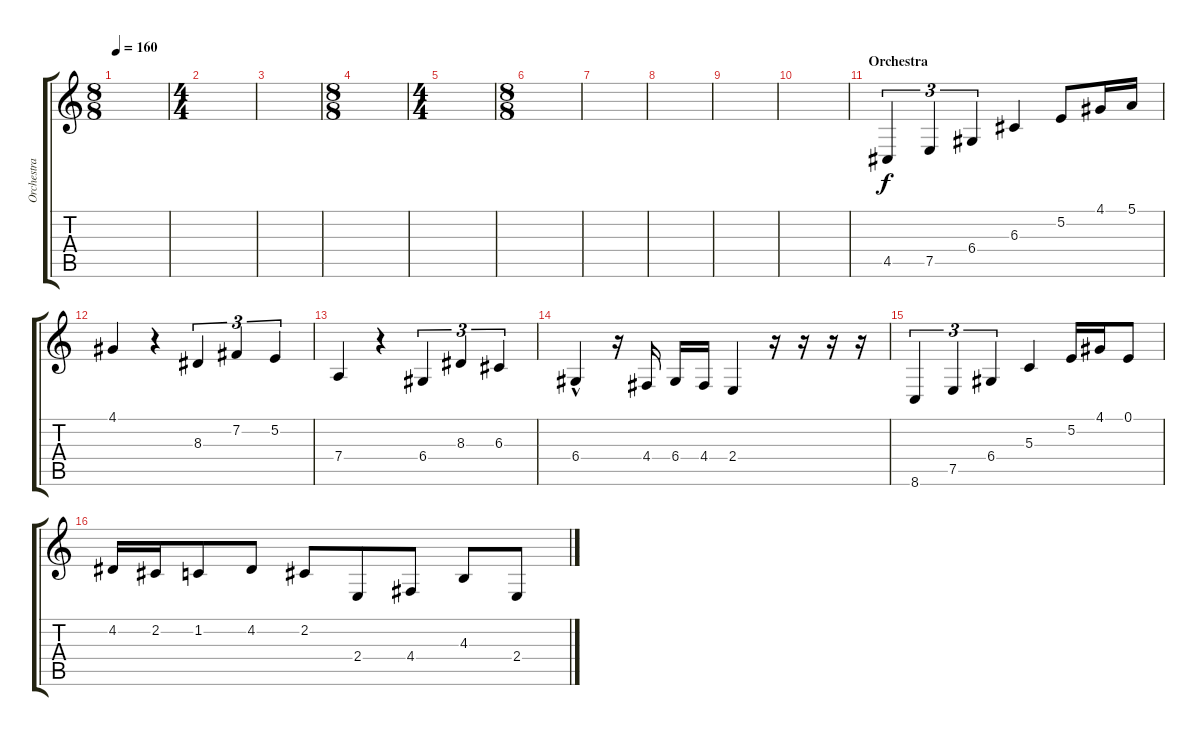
\track ("Orchestra 2" "Orchestra ") {instrument flute}
\staff {score tabs}
\tuning (E4 B3 G3 D3 A2 E2) {hide}
\ts (8 8)
\tempo 160
\clef g2
\ks c
|
\ts (4 4)
|
|
\ts (8 8)
|
\ts (4 4)
|
\ts (8 8)
|
|
|
|
|
\section ("" "Orchestra")
4.5.4{tu (3 2) instrument orchestralharp} 7.5.4{tu (3 2)} 6.4.4{tu (3 2)} 6.3.4 5.2.8 4.1.16 5.1.16 |
4.1.4 r.4 8.3.4{tu (3 2)} 7.2.4{tu (3 2)} 5.2.4{tu (3 2)} |
7.4.4 r.4 6.4.4{tu (3 2)} 8.3.4{tu (3 2)} 6.3.4{tu (3 2)} |
6.4{hac}.4 r.16 4.4.16 6.4.16 4.4.16 2.4.4 r.16 r.16 r.16 r.16 |
8.6.4{tu (3 2)} 7.5.4{tu (3 2)} 6.4.4{tu (3 2)} 5.3.4 5.2.16 4.1.16 0.1.8 |
4.2.16 2.2.16 1.2.8 4.2.8 2.2.8 2.4.8 4.4.8 4.3.8 2.4.8
